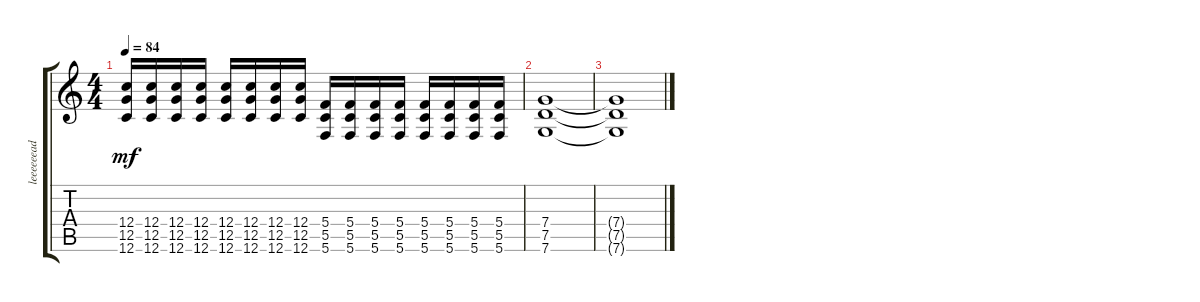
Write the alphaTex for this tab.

\track ("leeeeeead" "leeeeeead") {instrument distortionguitar}
\staff {score tabs}
\tuning (D4 A3 F3 C3 G2 C2) {hide}
\ts (4 4)
\tempo 84
\clef g2
\ks c
(12.4 12.5 12.6).16{dy mf} (12.4 12.5 12.6).16 (12.4 12.5 12.6).16 (12.4 12.5 12.6).16 (12.4 12.5 12.6).16 (12.4 12.5 12.6).16 (12.4 12.5 12.6).16 (12.4 12.5 12.6).16 (5.4 5.5 5.6).16 (5.4 5.5 5.6).16 (5.4 5.5 5.6).16 (5.4 5.5 5.6).16 (5.4 5.5 5.6).16 (5.4 5.5 5.6).16 (5.4 5.5 5.6).16 (5.4 5.5 5.6).16 |
(7.4 7.5 7.6).1 |
(7.4{t} 7.5{t} 7.6{t}).1
